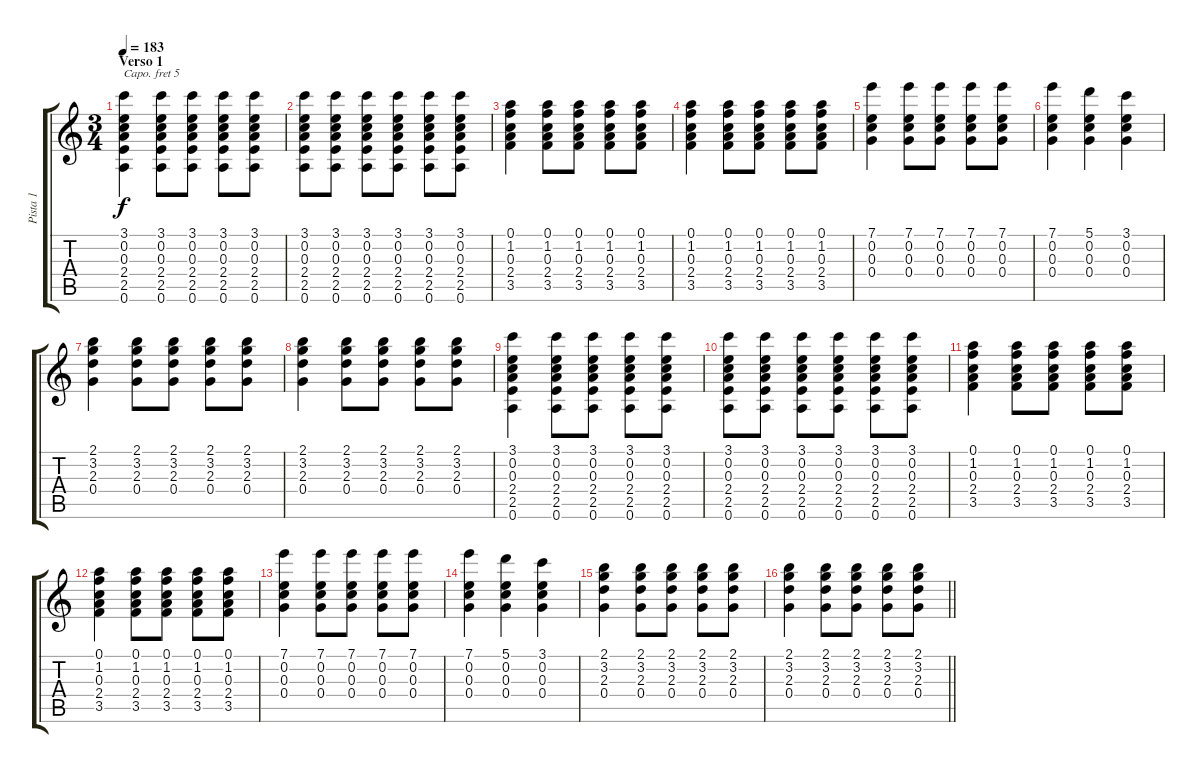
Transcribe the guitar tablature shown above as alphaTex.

\track ("Pista 1" "Pista 1") {instrument acousticguitarsteel}
\staff {score tabs}
\capo 5
\tuning (E4 B3 G3 D3 A2 E2) {hide}
\ts (3 4)
\section ("" "Verso 1")
\tempo 183
\clef g2
\ks c
(3.1 0.2 0.3 2.4 2.5 0.6).4{dy f} (3.1 0.2 0.3 2.4 2.5 0.6).8 (3.1 0.2 0.3 2.4 2.5 0.6).8 (3.1 0.2 0.3 2.4 2.5 0.6).8 (3.1 0.2 0.3 2.4 2.5 0.6).8 |
(3.1 0.2 0.3 2.4 2.5 0.6).8 (3.1 0.2 0.3 2.4 2.5 0.6).8 (3.1 0.2 0.3 2.4 2.5 0.6).8 (3.1 0.2 0.3 2.4 2.5 0.6).8 (3.1 0.2 0.3 2.4 2.5 0.6).8 (3.1 0.2 0.3 2.4 2.5 0.6).8 |
(0.1 1.2 0.3 2.4 3.5).4 (0.1 1.2 0.3 2.4 3.5).8 (0.1 1.2 0.3 2.4 3.5).8 (0.1 1.2 0.3 2.4 3.5).8 (0.1 1.2 0.3 2.4 3.5).8 |
(0.1 1.2 0.3 2.4 3.5).4 (0.1 1.2 0.3 2.4 3.5).8 (0.1 1.2 0.3 2.4 3.5).8 (0.1 1.2 0.3 2.4 3.5).8 (0.1 1.2 0.3 2.4 3.5).8 |
(7.1 0.2 0.3 0.4).4 (7.1 0.2 0.3 0.4).8 (7.1 0.2 0.3 0.4).8 (7.1 0.2 0.3 0.4).8 (7.1 0.2 0.3 0.4).8 |
(7.1 0.2 0.3 0.4).4 (5.1 0.2 0.3 0.4).4 (3.1 0.2 0.3 0.4).4 |
(2.1 3.2 2.3 0.4).4 (2.1 3.2 2.3 0.4).8 (2.1 3.2 2.3 0.4).8 (2.1 3.2 2.3 0.4).8 (2.1 3.2 2.3 0.4).8 |
(2.1 3.2 2.3 0.4).4 (2.1 3.2 2.3 0.4).8 (2.1 3.2 2.3 0.4).8 (2.1 3.2 2.3 0.4).8 (2.1 3.2 2.3 0.4).8 |
(3.1 0.2 0.3 2.4 2.5 0.6).4 (3.1 0.2 0.3 2.4 2.5 0.6).8 (3.1 0.2 0.3 2.4 2.5 0.6).8 (3.1 0.2 0.3 2.4 2.5 0.6).8 (3.1 0.2 0.3 2.4 2.5 0.6).8 |
(3.1 0.2 0.3 2.4 2.5 0.6).8 (3.1 0.2 0.3 2.4 2.5 0.6).8 (3.1 0.2 0.3 2.4 2.5 0.6).8 (3.1 0.2 0.3 2.4 2.5 0.6).8 (3.1 0.2 0.3 2.4 2.5 0.6).8 (3.1 0.2 0.3 2.4 2.5 0.6).8 |
(0.1 1.2 0.3 2.4 3.5).4 (0.1 1.2 0.3 2.4 3.5).8 (0.1 1.2 0.3 2.4 3.5).8 (0.1 1.2 0.3 2.4 3.5).8 (0.1 1.2 0.3 2.4 3.5).8 |
(0.1 1.2 0.3 2.4 3.5).4 (0.1 1.2 0.3 2.4 3.5).8 (0.1 1.2 0.3 2.4 3.5).8 (0.1 1.2 0.3 2.4 3.5).8 (0.1 1.2 0.3 2.4 3.5).8 |
(7.1 0.2 0.3 0.4).4 (7.1 0.2 0.3 0.4).8 (7.1 0.2 0.3 0.4).8 (7.1 0.2 0.3 0.4).8 (7.1 0.2 0.3 0.4).8 |
(7.1 0.2 0.3 0.4).4 (5.1 0.2 0.3 0.4).4 (3.1 0.2 0.3 0.4).4 |
(2.1 3.2 2.3 0.4).4 (2.1 3.2 2.3 0.4).8 (2.1 3.2 2.3 0.4).8 (2.1 3.2 2.3 0.4).8 (2.1 3.2 2.3 0.4).8 |
\barLineRight lightlight
(2.1 3.2 2.3 0.4).4 (2.1 3.2 2.3 0.4).8 (2.1 3.2 2.3 0.4).8 (2.1 3.2 2.3 0.4).8 (2.1 3.2 2.3 0.4).8
